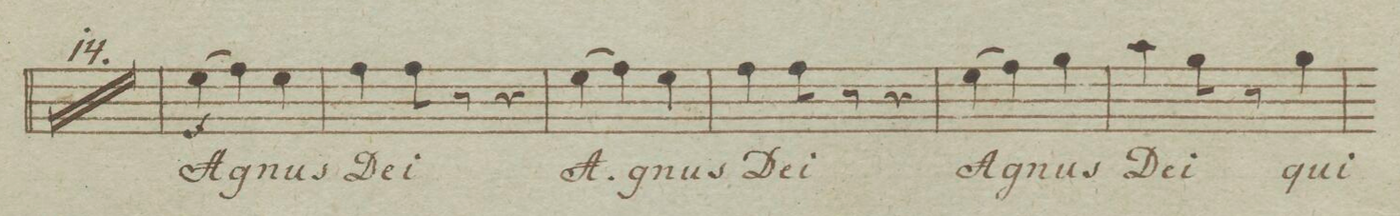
**kern	**text	**dynam
*I"Alto.	*	*
*clefC3	*	*
*k[b-e-a-d-g-]	*	*
*M3/4	*	*
2.r	.	.
=18	=18	=18
2.r	.	.
=19	=19	=19
2.r	.	.
=20	=20	=20
2.r	.	.
=21	=21	=21
2.r	.	.
=22	=22	=22
2.r	.	.
=23	=23	=23
2.r	.	.
=24	=24	=24
2.r	.	.
=25	=25	=25
2.r	.	.
=26	=26	=26
2.r	.	.
=27	=27	=27
2.r	.	.
=28	=28	=28
2.r	.	.
=29	=29	=29
2.r	.	.
=30	=30	=30
2.r	.	.
=31	=31	=31
(4f\	A-	f
4g-\)	.	.
4f\	-gnus	.
=32	=32	=32
4g-\	De-	.
8g-\	-i	.
8r	.	.
4r	.	.
=33	=33	=33
(4f\	A-	.
4g-\)	.	.
4f\	-gnus	.
=34	=34	=34
4g-\	De-	.
8g-\	-i	.
8r	.	.
4r	.	.
=35	=35	=35
(4f\	A-	.
4g-\)	.	.
4a-\	-gnus	.
=36	=36	=36
4b-\	De-	.
8a-\	-i	.
8r	.	.
4a-\	qui	.
=37	=37	=37
*-	*-	*-
